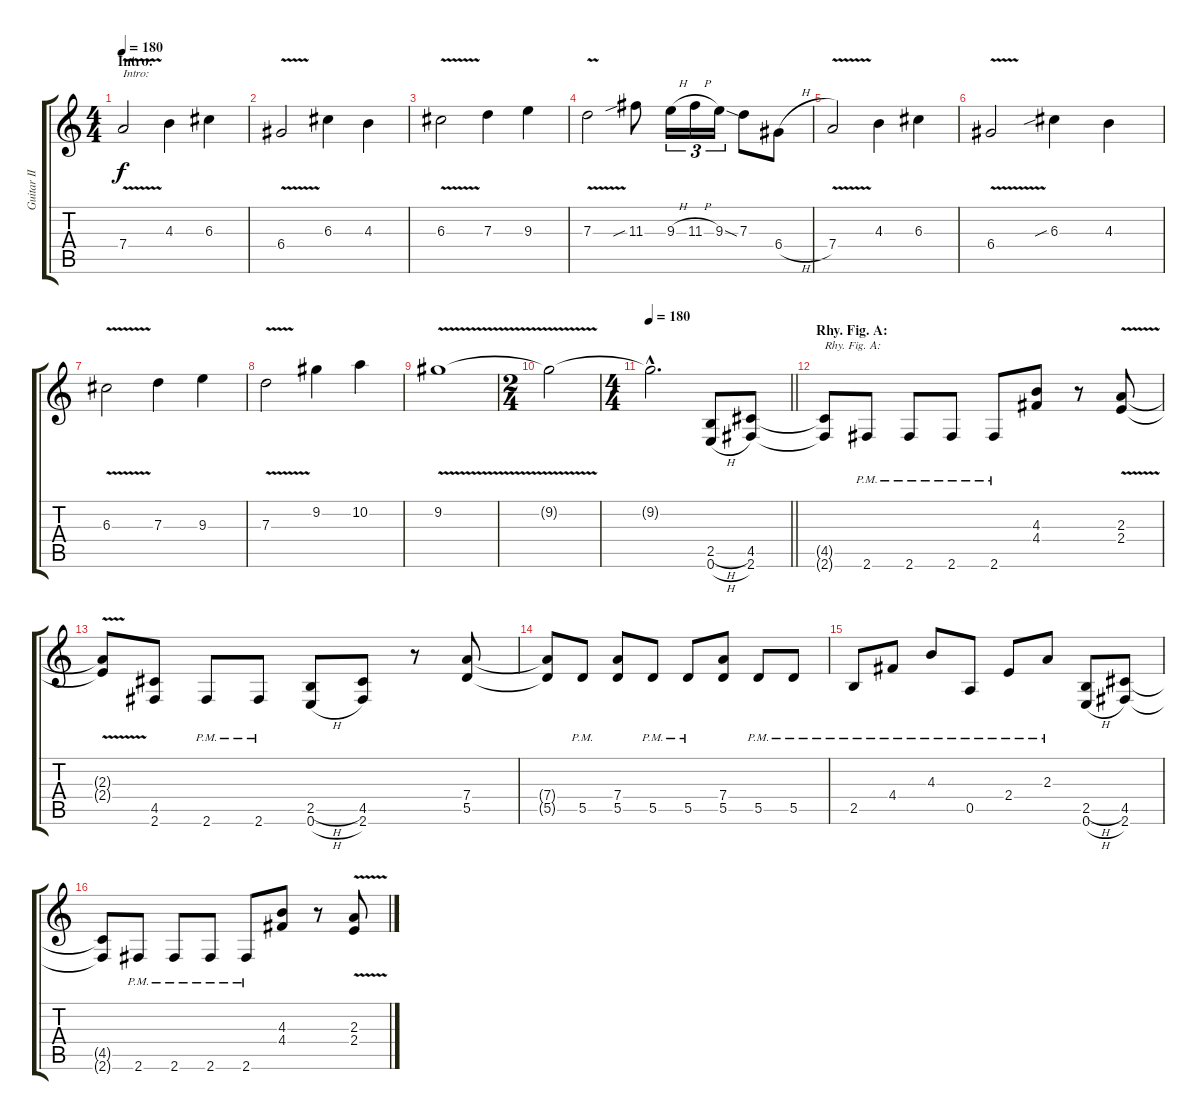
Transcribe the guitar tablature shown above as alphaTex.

\track ("Guitar II" "Guitar II") {instrument distortionguitar}
\staff {score tabs}
\tuning (E4 B3 G3 D3 A2 E2) {hide}
\ts (4 4)
\section ("" "Intro:")
\tempo 180
\tempo 90
\tempo 180
\clef g2
\ks c
7.4{v}.2{txt "Intro:" dy f instrument distortionguitar} 4.3.4 6.3.4 |
6.4{v}.2 6.3.4 4.3.4 |
6.3{v}.2 7.3.4 9.3.4 |
7.3{v}.2 11.3{sib}.8 9.3{h}.16{tu (3 2)} 11.3{h}.16{tu (3 2)} 9.3{sod}.16{tu (3 2)} 7.3.8 6.4{h}.8 |
7.4{v}.2 4.3.4 6.3.4 |
6.4{v}.2 6.3{sib}.4 4.3.4 |
6.3{v}.2 7.3.4 9.3.4 |
7.3{v}.2 9.2.4 10.2.4 |
9.2{v}.1 |
\ts (2 4)
9.2{t}.2 |
\ts (4 4)
\tempo 180
\barLineRight lightlight
9.2{hac t}.2{d} (2.5{h} 0.6{h}).8 (4.5 2.6).8 |
\section ("" "Rhy. Fig. A:")
(4.5{t} 2.6{t}).8{txt "Rhy. Fig. A:"} 2.6{pm}.8 2.6{pm}.8 2.6{pm}.8 2.6{pm}.8 (4.3 4.4).8 r.8 (2.3{v} 2.4).8 |
(2.3{t} 2.4{t}).8 (4.5 2.6).8 2.6{pm}.8 2.6{pm}.8 (2.5{h} 0.6{h}).8 (4.5 2.6).8 r.8 (7.4 5.5).8 |
(7.4{t} 5.5{t}).8 5.5{pm}.8 (7.4 5.5).8 5.5{pm}.8 5.5{pm}.8 (7.4 5.5).8 5.5{pm}.8 5.5{pm}.8 |
2.5{pm}.8 4.4{pm}.8 4.3{pm}.8 0.5{pm}.8 2.4{pm}.8 2.3{pm}.8 (2.5{h} 0.6{h}).8 (4.5 2.6).8 |
(4.5{t} 2.6{t}).8 2.6{pm}.8 2.6{pm}.8 2.6{pm}.8 2.6{pm}.8 (4.3 4.4).8 r.8 (2.3{v} 2.4).8
